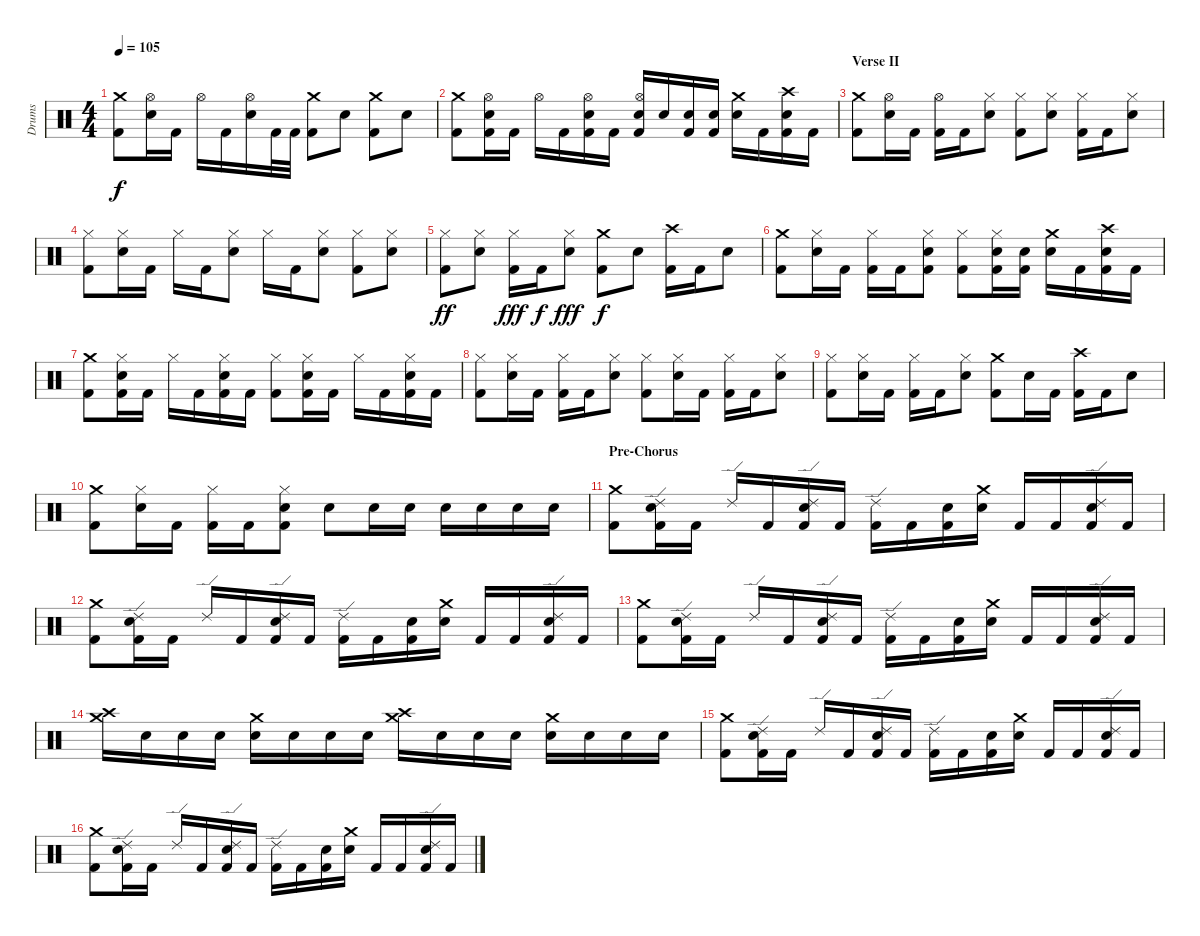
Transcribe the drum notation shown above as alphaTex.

\track ("Drums" "Drums") {instrument percussion}
\staff {score}
\articulation defaults
\ts (4 4)
\tempo 105
\clef neutral
\ks c
("Crash medium (hit)" "Kick (hit) 2").8{dy f} ("Hi-Hat (open)" "Electric Snare (hit)").16 "Kick (hit) 2".16 "Hi-Hat (open)".16 "Kick (hit) 2".16 ("Hi-Hat (open)" "Electric Snare (hit)").16 "Kick (hit) 2".32 "Kick (hit) 2".32 ("Crash medium (hit)" "Kick (hit) 2").8 "Electric Snare (hit)".8 ("Crash medium (hit)" "Kick (hit) 2").8 "Electric Snare (hit)".8 |
("Crash medium (hit)" "Kick (hit) 2").8 ("Hi-Hat (open)" "Electric Snare (hit)" "Kick (hit) 2").16 "Kick (hit) 2".16 "Hi-Hat (open)".16 "Kick (hit) 2".16 ("Hi-Hat (open)" "Electric Snare (hit)" "Kick (hit) 2").16 "Kick (hit) 2".16 ("Hi-Hat (open)" "Electric Snare (hit)" "Kick (hit) 2").16 "Electric Snare (hit)".16 ("Electric Snare (hit)" "Kick (hit) 2").16 ("Electric Snare (hit)" "Kick (hit) 2").16 ("Crash medium (hit)" "Electric Snare (hit)").16 "Kick (hit) 2".16 ("Crash high (hit)" "Electric Snare (hit)" "Kick (hit) 2").16 "Kick (hit) 2".16 |
\section ("" "Verse II")
("Crash medium (hit)" "Kick (hit) 2").8 ("Hi-Hat (open)" "Electric Snare (hit)").16 "Kick (hit) 2".16 ("Hi-Hat (open)" "Kick (hit) 2").16 "Kick (hit) 2".16 ("Hi-Hat (closed)" "Electric Snare (hit)").8 ("Hi-Hat (closed)" "Kick (hit) 2").8 ("Hi-Hat (closed)" "Electric Snare (hit)").8 ("Hi-Hat (closed)" "Kick (hit) 2").16 "Kick (hit) 2".16 ("Hi-Hat (closed)" "Electric Snare (hit)").8 |
("Hi-Hat (closed)" "Kick (hit) 2").8 ("Hi-Hat (closed)" "Electric Snare (hit)").16 "Kick (hit) 2".16 "Hi-Hat (closed)".16 "Kick (hit) 2".16 ("Hi-Hat (closed)" "Electric Snare (hit)").8 "Hi-Hat (closed)".16 "Kick (hit) 2".16 ("Hi-Hat (closed)" "Electric Snare (hit)").8 ("Hi-Hat (closed)" "Kick (hit) 2").8 ("Hi-Hat (closed)" "Electric Snare (hit)").8 |
("Hi-Hat (closed)" "Kick (hit) 2").8{dy ff} ("Hi-Hat (closed)" "Electric Snare (hit)").8 ("Hi-Hat (closed)" "Kick (hit) 2").16{dy fff} "Kick (hit) 2".16{dy f} ("Hi-Hat (closed)" "Electric Snare (hit)").8{dy fff} ("Crash medium (hit)" "Kick (hit) 2").8{dy f} "Electric Snare (hit)".8 ("Crash high (hit)" "Kick (hit) 2").16 "Kick (hit) 2".16 "Electric Snare (hit)".8 |
("Crash medium (hit)" "Kick (hit) 2").8 ("Hi-Hat (closed)" "Electric Snare (hit)").16 "Kick (hit) 2".16 ("Hi-Hat (closed)" "Kick (hit) 2").16 "Kick (hit) 2".16 ("Hi-Hat (closed)" "Electric Snare (hit)" "Kick (hit) 2").8 ("Hi-Hat (closed)" "Kick (hit) 2").8 ("Hi-Hat (closed)" "Electric Snare (hit)" "Kick (hit) 2").16 ("Electric Snare (hit)" "Kick (hit) 2").16 ("Crash medium (hit)" "Electric Snare (hit)").16 "Kick (hit) 2".16 ("Crash high (hit)" "Electric Snare (hit)" "Kick (hit) 2").16 "Kick (hit) 2".16 |
("Crash medium (hit)" "Kick (hit) 2").8 ("Hi-Hat (closed)" "Electric Snare (hit)" "Kick (hit) 2").16 "Kick (hit) 2".16 "Hi-Hat (closed)".16 "Kick (hit) 2".16 ("Hi-Hat (closed)" "Electric Snare (hit)" "Kick (hit) 2").16 "Kick (hit) 2".16 ("Hi-Hat (closed)" "Kick (hit) 2").8 ("Hi-Hat (closed)" "Electric Snare (hit)" "Kick (hit) 2").16 "Kick (hit) 2".16 "Hi-Hat (closed)".16 "Kick (hit) 2".16 ("Hi-Hat (closed)" "Electric Snare (hit)" "Kick (hit) 2").16 "Kick (hit) 2".16 |
("Hi-Hat (closed)" "Kick (hit) 2").8 ("Hi-Hat (closed)" "Electric Snare (hit)").16 "Kick (hit) 2".16 ("Hi-Hat (closed)" "Kick (hit) 2").16 "Kick (hit) 2".16 ("Hi-Hat (closed)" "Electric Snare (hit)").8 ("Hi-Hat (closed)" "Kick (hit) 2").8 ("Hi-Hat (closed)" "Electric Snare (hit)").16 "Kick (hit) 2".16 ("Hi-Hat (closed)" "Kick (hit) 2").16 "Kick (hit) 2".16 ("Hi-Hat (closed)" "Electric Snare (hit)").8 |
("Hi-Hat (closed)" "Kick (hit) 2").8 ("Hi-Hat (closed)" "Electric Snare (hit)").16 "Kick (hit) 2".16 ("Hi-Hat (closed)" "Kick (hit) 2").16 "Kick (hit) 2".16 ("Hi-Hat (closed)" "Electric Snare (hit)").8 ("Crash medium (hit)" "Kick (hit) 2").8 "Electric Snare (hit)".16 "Kick (hit) 2".16 ("Crash high (hit)" "Kick (hit) 2").16 "Kick (hit) 2".16 "Electric Snare (hit)".8 |
("Crash medium (hit)" "Kick (hit) 2").8 ("Hi-Hat (closed)" "Electric Snare (hit)").16 "Kick (hit) 2".16 ("Hi-Hat (closed)" "Kick (hit) 2").16 "Kick (hit) 2".16 ("Hi-Hat (closed)" "Electric Snare (hit)" "Kick (hit) 2").8 "Electric Snare (hit)".8 "Electric Snare (hit)".16 "Electric Snare (hit)".16 "Electric Snare (hit)".16 "Electric Snare (hit)".16 "Electric Snare (hit)".16 "Electric Snare (hit)".16 |
\section ("" "Pre-Chorus")
("Crash medium (hit)" "Kick (hit) 2").8 ("Ride (edge) 2" "Electric Snare (hit)" "Kick (hit) 2").16 "Kick (hit) 2".16 "Ride (edge) 2".16 "Kick (hit) 2".16 ("Ride (edge) 2" "Electric Snare (hit)" "Kick (hit) 2").16 "Kick (hit) 2".16 ("Ride (edge) 2" "Kick (hit) 2").16 "Kick (hit) 2".16 ("Electric Snare (hit)" "Kick (hit) 2").16 ("Crash medium (hit)" "Electric Snare (hit)").16 "Kick (hit) 2".16 "Kick (hit) 2".16 ("Ride (edge) 2" "Electric Snare (hit)" "Kick (hit) 2").16 "Kick (hit) 2".16 |
("Crash medium (hit)" "Kick (hit) 2").8 ("Ride (edge) 2" "Electric Snare (hit)" "Kick (hit) 2").16 "Kick (hit) 2".16 "Ride (edge) 2".16 "Kick (hit) 2".16 ("Ride (edge) 2" "Electric Snare (hit)" "Kick (hit) 2").16 "Kick (hit) 2".16 ("Ride (edge) 2" "Kick (hit) 2").16 "Kick (hit) 2".16 ("Electric Snare (hit)" "Kick (hit) 2").16 ("Crash medium (hit)" "Electric Snare (hit)").16 "Kick (hit) 2".16 "Kick (hit) 2".16 ("Ride (edge) 2" "Electric Snare (hit)" "Kick (hit) 2").16 "Kick (hit) 2".16 |
("Crash medium (hit)" "Kick (hit) 2").8 ("Ride (edge) 2" "Electric Snare (hit)" "Kick (hit) 2").16 "Kick (hit) 2".16 "Ride (edge) 2".16 "Kick (hit) 2".16 ("Ride (edge) 2" "Electric Snare (hit)" "Kick (hit) 2").16 "Kick (hit) 2".16 ("Ride (edge) 2" "Kick (hit) 2").16 "Kick (hit) 2".16 ("Electric Snare (hit)" "Kick (hit) 2").16 ("Crash medium (hit)" "Electric Snare (hit)").16 "Kick (hit) 2".16 "Kick (hit) 2".16 ("Ride (edge) 2" "Electric Snare (hit)" "Kick (hit) 2").16 "Kick (hit) 2".16 |
("Crash medium (hit)" "Crash high (hit)").16 "Electric Snare (hit)".16 "Electric Snare (hit)".16 "Electric Snare (hit)".16 ("Crash medium (hit)" "Electric Snare (hit)").16 "Electric Snare (hit)".16 "Electric Snare (hit)".16 "Electric Snare (hit)".16 ("Crash medium (hit)" "Crash high (hit)").16 "Electric Snare (hit)".16 "Electric Snare (hit)".16 "Electric Snare (hit)".16 ("Crash medium (hit)" "Electric Snare (hit)").16 "Electric Snare (hit)".16 "Electric Snare (hit)".16 "Electric Snare (hit)".16 |
("Crash medium (hit)" "Kick (hit) 2").8 ("Ride (edge) 2" "Electric Snare (hit)" "Kick (hit) 2").16 "Kick (hit) 2".16 "Ride (edge) 2".16 "Kick (hit) 2".16 ("Ride (edge) 2" "Electric Snare (hit)" "Kick (hit) 2").16 "Kick (hit) 2".16 ("Ride (edge) 2" "Kick (hit) 2").16 "Kick (hit) 2".16 ("Electric Snare (hit)" "Kick (hit) 2").16 ("Crash medium (hit)" "Electric Snare (hit)").16 "Kick (hit) 2".16 "Kick (hit) 2".16 ("Ride (edge) 2" "Electric Snare (hit)" "Kick (hit) 2").16 "Kick (hit) 2".16 |
("Crash medium (hit)" "Kick (hit) 2").8 ("Ride (edge) 2" "Electric Snare (hit)" "Kick (hit) 2").16 "Kick (hit) 2".16 "Ride (edge) 2".16 "Kick (hit) 2".16 ("Ride (edge) 2" "Electric Snare (hit)" "Kick (hit) 2").16 "Kick (hit) 2".16 ("Ride (edge) 2" "Kick (hit) 2").16 "Kick (hit) 2".16 ("Electric Snare (hit)" "Kick (hit) 2").16 ("Crash medium (hit)" "Electric Snare (hit)").16 "Kick (hit) 2".16 "Kick (hit) 2".16 ("Ride (edge) 2" "Electric Snare (hit)" "Kick (hit) 2").16 "Kick (hit) 2".16
